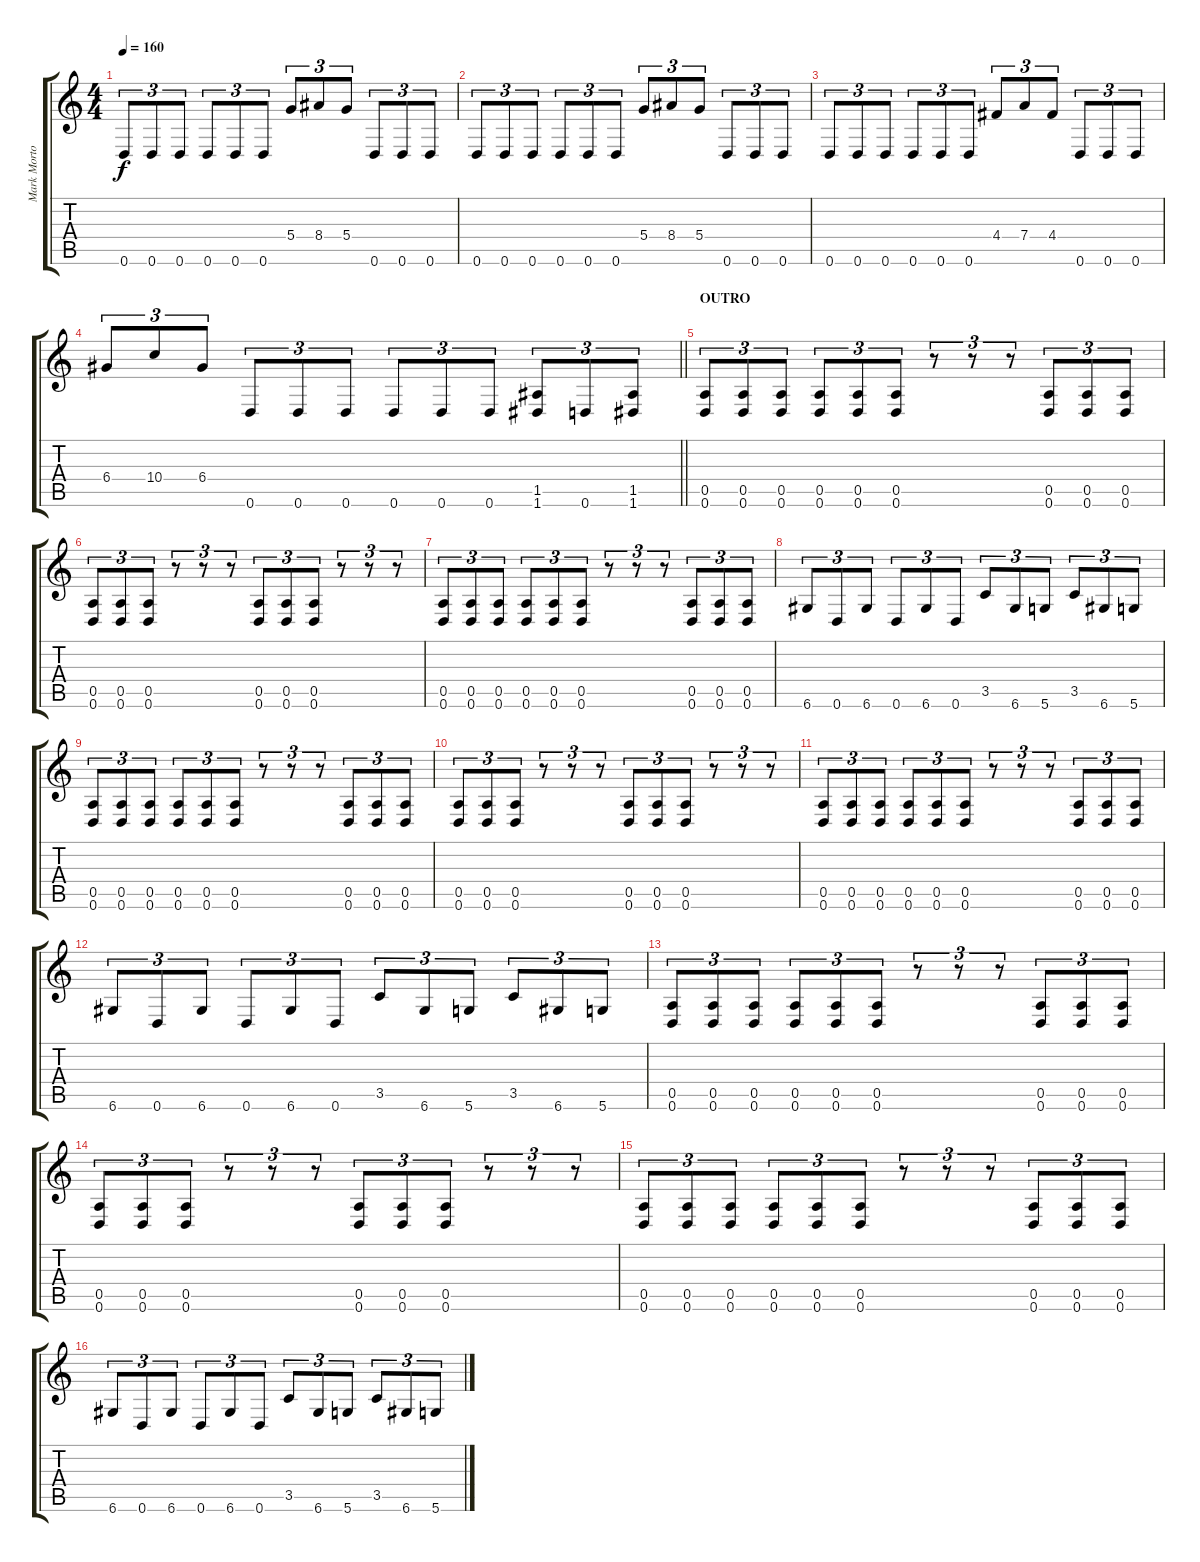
\track ("Mark Morton" "Mark Morto") {instrument distortionguitar}
\staff {score tabs}
\tuning (E4 B3 G3 D3 A2 D2) {hide}
\ts (4 4)
\tempo 160
\clef g2
\ks c
0.6.8{tu (3 2) dy f} 0.6.8{tu (3 2)} 0.6.8{tu (3 2)} 0.6.8{tu (3 2)} 0.6.8{tu (3 2)} 0.6.8{tu (3 2)} 5.4.8{tu (3 2)} 8.4.8{tu (3 2)} 5.4.8{tu (3 2)} 0.6.8{tu (3 2)} 0.6.8{tu (3 2)} 0.6.8{tu (3 2)} |
0.6.8{tu (3 2)} 0.6.8{tu (3 2)} 0.6.8{tu (3 2)} 0.6.8{tu (3 2)} 0.6.8{tu (3 2)} 0.6.8{tu (3 2)} 5.4.8{tu (3 2)} 8.4.8{tu (3 2)} 5.4.8{tu (3 2)} 0.6.8{tu (3 2)} 0.6.8{tu (3 2)} 0.6.8{tu (3 2)} |
0.6.8{tu (3 2)} 0.6.8{tu (3 2)} 0.6.8{tu (3 2)} 0.6.8{tu (3 2)} 0.6.8{tu (3 2)} 0.6.8{tu (3 2)} 4.4.8{tu (3 2)} 7.4.8{tu (3 2)} 4.4.8{tu (3 2)} 0.6.8{tu (3 2)} 0.6.8{tu (3 2)} 0.6.8{tu (3 2)} |
\barLineRight lightlight
6.4.8{tu (3 2)} 10.4.8{tu (3 2)} 6.4.8{tu (3 2)} 0.6.8{tu (3 2)} 0.6.8{tu (3 2)} 0.6.8{tu (3 2)} 0.6.8{tu (3 2)} 0.6.8{tu (3 2)} 0.6.8{tu (3 2)} (1.5 1.6).8{tu (3 2)} 0.6.8{tu (3 2)} (1.5 1.6).8{tu (3 2)} |
\section ("" "OUTRO")
(0.5 0.6).8{tu (3 2)} (0.5 0.6).8{tu (3 2)} (0.5 0.6).8{tu (3 2)} (0.5 0.6).8{tu (3 2)} (0.5 0.6).8{tu (3 2)} (0.5 0.6).8{tu (3 2)} r.8{tu (3 2)} r.8{tu (3 2)} r.8{tu (3 2)} (0.5 0.6).8{tu (3 2)} (0.5 0.6).8{tu (3 2)} (0.5 0.6).8{tu (3 2)} |
(0.5 0.6).8{tu (3 2)} (0.5 0.6).8{tu (3 2)} (0.5 0.6).8{tu (3 2)} r.8{tu (3 2)} r.8{tu (3 2)} r.8{tu (3 2)} (0.5 0.6).8{tu (3 2)} (0.5 0.6).8{tu (3 2)} (0.5 0.6).8{tu (3 2)} r.8{tu (3 2)} r.8{tu (3 2)} r.8{tu (3 2)} |
(0.5 0.6).8{tu (3 2)} (0.5 0.6).8{tu (3 2)} (0.5 0.6).8{tu (3 2)} (0.5 0.6).8{tu (3 2)} (0.5 0.6).8{tu (3 2)} (0.5 0.6).8{tu (3 2)} r.8{tu (3 2)} r.8{tu (3 2)} r.8{tu (3 2)} (0.5 0.6).8{tu (3 2)} (0.5 0.6).8{tu (3 2)} (0.5 0.6).8{tu (3 2)} |
6.6.8{tu (3 2)} 0.6.8{tu (3 2)} 6.6.8{tu (3 2)} 0.6.8{tu (3 2)} 6.6.8{tu (3 2)} 0.6.8{tu (3 2)} 3.5.8{tu (3 2)} 6.6.8{tu (3 2)} 5.6.8{tu (3 2)} 3.5.8{tu (3 2)} 6.6.8{tu (3 2)} 5.6.8{tu (3 2)} |
(0.5 0.6).8{tu (3 2)} (0.5 0.6).8{tu (3 2)} (0.5 0.6).8{tu (3 2)} (0.5 0.6).8{tu (3 2)} (0.5 0.6).8{tu (3 2)} (0.5 0.6).8{tu (3 2)} r.8{tu (3 2)} r.8{tu (3 2)} r.8{tu (3 2)} (0.5 0.6).8{tu (3 2)} (0.5 0.6).8{tu (3 2)} (0.5 0.6).8{tu (3 2)} |
(0.5 0.6).8{tu (3 2)} (0.5 0.6).8{tu (3 2)} (0.5 0.6).8{tu (3 2)} r.8{tu (3 2)} r.8{tu (3 2)} r.8{tu (3 2)} (0.5 0.6).8{tu (3 2)} (0.5 0.6).8{tu (3 2)} (0.5 0.6).8{tu (3 2)} r.8{tu (3 2)} r.8{tu (3 2)} r.8{tu (3 2)} |
(0.5 0.6).8{tu (3 2)} (0.5 0.6).8{tu (3 2)} (0.5 0.6).8{tu (3 2)} (0.5 0.6).8{tu (3 2)} (0.5 0.6).8{tu (3 2)} (0.5 0.6).8{tu (3 2)} r.8{tu (3 2)} r.8{tu (3 2)} r.8{tu (3 2)} (0.5 0.6).8{tu (3 2)} (0.5 0.6).8{tu (3 2)} (0.5 0.6).8{tu (3 2)} |
6.6.8{tu (3 2)} 0.6.8{tu (3 2)} 6.6.8{tu (3 2)} 0.6.8{tu (3 2)} 6.6.8{tu (3 2)} 0.6.8{tu (3 2)} 3.5.8{tu (3 2)} 6.6.8{tu (3 2)} 5.6.8{tu (3 2)} 3.5.8{tu (3 2)} 6.6.8{tu (3 2)} 5.6.8{tu (3 2)} |
(0.5 0.6).8{tu (3 2)} (0.5 0.6).8{tu (3 2)} (0.5 0.6).8{tu (3 2)} (0.5 0.6).8{tu (3 2)} (0.5 0.6).8{tu (3 2)} (0.5 0.6).8{tu (3 2)} r.8{tu (3 2)} r.8{tu (3 2)} r.8{tu (3 2)} (0.5 0.6).8{tu (3 2)} (0.5 0.6).8{tu (3 2)} (0.5 0.6).8{tu (3 2)} |
(0.5 0.6).8{tu (3 2)} (0.5 0.6).8{tu (3 2)} (0.5 0.6).8{tu (3 2)} r.8{tu (3 2)} r.8{tu (3 2)} r.8{tu (3 2)} (0.5 0.6).8{tu (3 2)} (0.5 0.6).8{tu (3 2)} (0.5 0.6).8{tu (3 2)} r.8{tu (3 2)} r.8{tu (3 2)} r.8{tu (3 2)} |
(0.5 0.6).8{tu (3 2)} (0.5 0.6).8{tu (3 2)} (0.5 0.6).8{tu (3 2)} (0.5 0.6).8{tu (3 2)} (0.5 0.6).8{tu (3 2)} (0.5 0.6).8{tu (3 2)} r.8{tu (3 2)} r.8{tu (3 2)} r.8{tu (3 2)} (0.5 0.6).8{tu (3 2)} (0.5 0.6).8{tu (3 2)} (0.5 0.6).8{tu (3 2)} |
6.6.8{tu (3 2)} 0.6.8{tu (3 2)} 6.6.8{tu (3 2)} 0.6.8{tu (3 2)} 6.6.8{tu (3 2)} 0.6.8{tu (3 2)} 3.5.8{tu (3 2)} 6.6.8{tu (3 2)} 5.6.8{tu (3 2)} 3.5.8{tu (3 2)} 6.6.8{tu (3 2)} 5.6.8{tu (3 2)}
